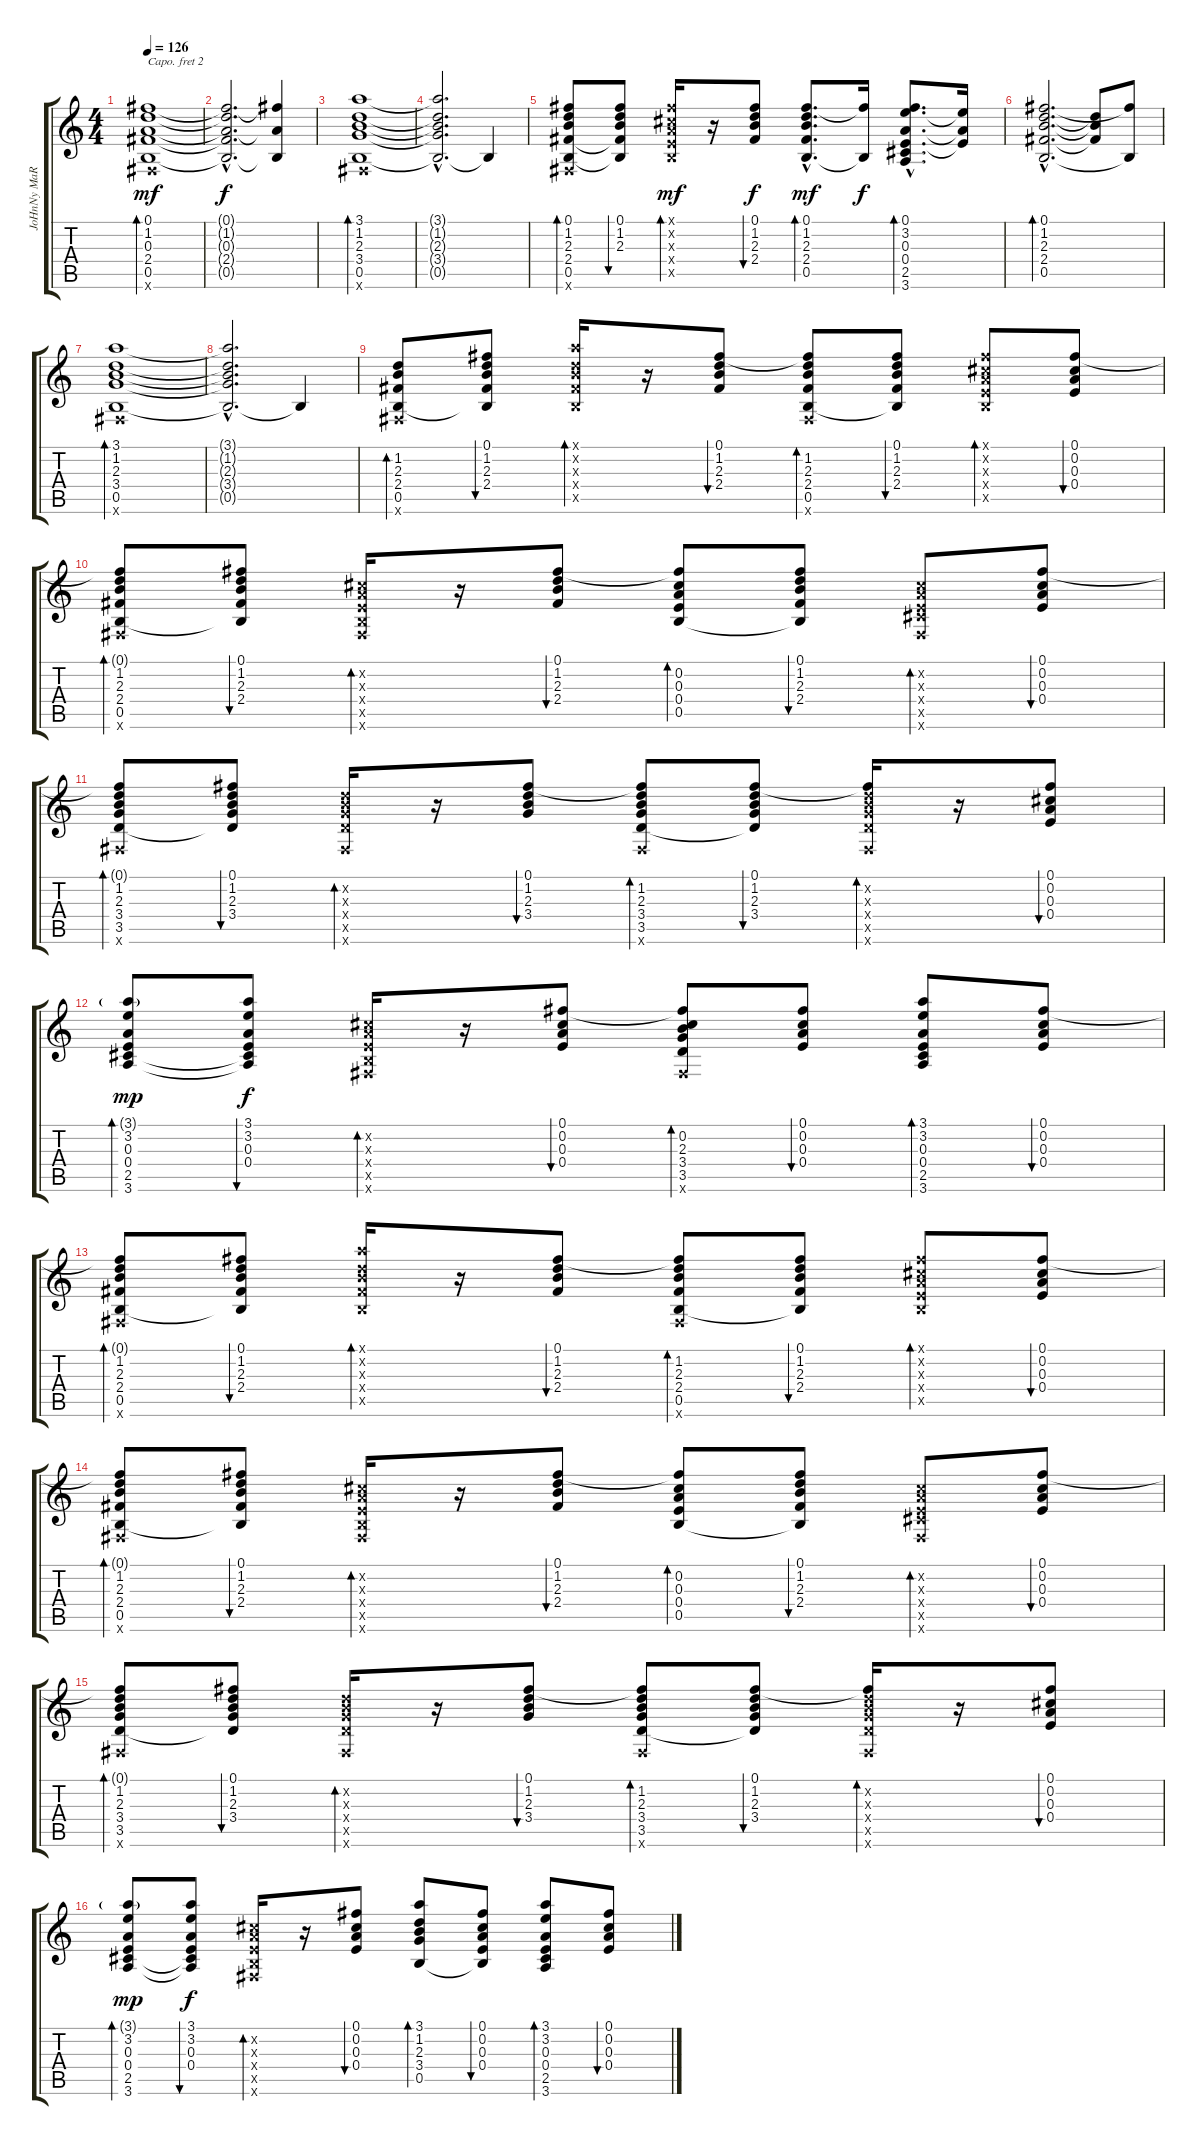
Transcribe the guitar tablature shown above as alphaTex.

\track ("JoHnNy MaRr" "JoHnNy MaR") {instrument acousticguitarsteel}
\staff {score tabs}
\capo 2
\tuning (E4 B3 G3 D3 A2 E2) {hide}
\ts (4 4)
\tempo 126
\clef g2
\ks c
(0.1 1.2 0.3 2.4 0.5 0.6{x}).1{bd 120 dy mf} |
(0.1{hac t} 1.2{hac t} 0.3{hac t} 2.4{hac t} 0.5{hac t}).2{d dy f} (0.1{t} 0.3{t} 0.5{t}).4 |
(3.1 1.2 2.3 3.4 0.5 0.6{x}).1{bd 120} |
(3.1{hac t} 1.2{hac t} 2.3{hac t} 3.4{hac t} 0.5{hac t}).2{d} 0.5{t}.4 |
(0.1 1.2 2.3 2.4 0.5 0.6{x}).8{bd 60 volume 10} (0.1 1.2 2.3 2.4{t} 0.5{t}).8{bu 60} (0.1{x} 0.2{x} 0.3{x} 0.4{x} 0.5{x}).16{bd 60 dy mf} r.16 (0.1 1.2 2.3 2.4).8{bu 60 dy f} (0.1{hac} 1.2{hac} 2.3{hac} 2.4{hac} 0.5{hac}).8{d bd 60 dy mf} (0.1{t} 0.5{t}).16{dy f} (0.1{hac} 3.2{hac} 0.3{hac} 0.4{hac} 2.5{hac} 3.6{hac}).8{d bd 60} (3.2{t} 0.3{t} 0.4{t}).16 |
(0.1{hac} 1.2{hac} 2.3{hac} 2.4{hac} 0.5{hac}).2{d bd 60} (1.2{t} 2.3{t} 2.4{t}).8 (0.1{t} 0.5{t}).8 |
(3.1 1.2 2.3 3.4 0.5 0.6{x}).1{bd 120} |
(3.1{hac t} 1.2{hac t} 2.3{hac t} 3.4{hac t} 0.5{hac t}).2{d} 0.5{t}.4 |
(1.2 2.3 2.4 0.5 0.6{x}).8{bd 30 volume 9 balance 8} (0.1 1.2 2.3 2.4 0.5{t}).8{bu 60} (3.1{x} 1.2{x} 2.3{x} 2.4{x} 0.5{x}).16{bd 60 volume 10} r.16 (0.1 1.2 2.3 2.4).8{bu 60 volume 9} (0.1{t} 1.2 2.3 2.4 0.5 0.6{x}).8{bd 60} (0.1 1.2 2.3 2.4 0.5{t}).8{bu 60} (0.1{x} 0.2{x} 0.3{x} 0.4{x} 0.5{x}).8{bd 60 volume 10} (0.1 0.2 0.3 0.4).8{bu 60 volume 9} |
(0.1{t} 1.2 2.3 2.4 0.5 0.6{x}).8{bd 60} (0.1 1.2 2.3 2.4 0.5{t}).8{bu 60} (0.2{x} 0.3{x} 0.4{x} 0.5{x} 0.6{x}).16{bd 60 volume 10} r.16 (0.1 1.2 2.3 2.4).8{bu 60 volume 9} (0.1{t} 0.2 0.3 0.4 0.5).8{bd 60} (0.1 1.2 2.3 2.4 0.5{t}).8{bu 60} (0.2{x} 0.3{x} 0.4{x} 2.5{x} 0.6{x}).8{bd 60 volume 10} (0.1 0.2 0.3 0.4).8{bu 60 volume 9} |
(0.1{t} 1.2 2.3 3.4 3.5 0.6{x}).8{bd 60} (0.1 1.2 2.3 3.4 3.5{t}).8{bu 60} (1.2{x} 2.3{x} 3.4{x} 3.5{x} 0.6{x}).16{bd 60 volume 10} r.16 (0.1 1.2 2.3 3.4).8{bu 60 volume 9} (0.1{t} 1.2 2.3 3.4 3.5 0.6{x}).8{bd 60} (0.1 1.2 2.3 3.4 3.5{t}).8{bu 60} (0.1{t} 1.2{x} 2.3{x} 3.4{x} 3.5{x} 0.6{x}).16{bd 60 volume 10} r.16 (0.1 0.2 0.3 0.4).8{bu 60 volume 9} |
(3.1{g} 3.2 0.3 0.4 2.5 3.6).8{bd 60 dy mp} (3.1 3.2 0.3 0.4 2.5{t} 3.6{t}).8{bu 60 dy f} (0.2{x} 0.3{x} 0.4{x} 0.5{x} 0.6{x}).16{bd 60 volume 10} r.16 (0.1 0.2 0.3 0.4).8{bu 60 volume 9} (0.1{t} 0.2 2.3 3.4 3.5 0.6{x}).8{bd 60} (0.1 0.2 0.3 0.4).8{bu 60} (3.1 3.2 0.3 0.4 2.5 3.6).8{bd 60 volume 10} (0.1 0.2 0.3 0.4).8{bu 60 volume 9} |
(0.1{t} 1.2 2.3 2.4 0.5 0.6{x}).8{bd 30 volume 9 balance 8} (0.1 1.2 2.3 2.4 0.5{t}).8{bu 60} (3.1{x} 1.2{x} 2.3{x} 2.4{x} 0.5{x}).16{bd 60 volume 10} r.16 (0.1 1.2 2.3 2.4).8{bu 60 volume 9} (0.1{t} 1.2 2.3 2.4 0.5 0.6{x}).8{bd 60} (0.1 1.2 2.3 2.4 0.5{t}).8{bu 60} (0.1{x} 0.2{x} 0.3{x} 0.4{x} 0.5{x}).8{bd 60 volume 10} (0.1 0.2 0.3 0.4).8{bu 60 volume 9} |
(0.1{t} 1.2 2.3 2.4 0.5 0.6{x}).8{bd 60} (0.1 1.2 2.3 2.4 0.5{t}).8{bu 60} (0.2{x} 0.3{x} 0.4{x} 0.5{x} 0.6{x}).16{bd 60 volume 10} r.16 (0.1 1.2 2.3 2.4).8{bu 60 volume 9} (0.1{t} 0.2 0.3 0.4 0.5).8{bd 60} (0.1 1.2 2.3 2.4 0.5{t}).8{bu 60} (0.2{x} 0.3{x} 0.4{x} 2.5{x} 0.6{x}).8{bd 60 volume 10} (0.1 0.2 0.3 0.4).8{bu 60 volume 9} |
(0.1{t} 1.2 2.3 3.4 3.5 0.6{x}).8{bd 60} (0.1 1.2 2.3 3.4 3.5{t}).8{bu 60} (1.2{x} 2.3{x} 3.4{x} 3.5{x} 0.6{x}).16{bd 60 volume 10} r.16 (0.1 1.2 2.3 3.4).8{bu 60 volume 9} (0.1{t} 1.2 2.3 3.4 3.5 0.6{x}).8{bd 60} (0.1 1.2 2.3 3.4 3.5{t}).8{bu 60} (0.1{t} 1.2{x} 2.3{x} 3.4{x} 3.5{x} 0.6{x}).16{bd 60 volume 10} r.16 (0.1 0.2 0.3 0.4).8{bu 60 volume 9} |
(3.1{g} 3.2 0.3 0.4 2.5 3.6).8{bd 60 dy mp} (3.1 3.2 0.3 0.4 2.5{t} 3.6{t}).8{bu 60 dy f} (0.2{x} 0.3{x} 0.4{x} 0.5{x} 0.6{x}).16{bd 60 volume 10} r.16 (0.1 0.2 0.3 0.4).8{bu 60 volume 9} (3.1 1.2 2.3 3.4 0.5).8{bd 60} (0.1 0.2 0.3 0.4 0.5{t}).8{bu 60} (3.1 3.2 0.3 0.4 2.5 3.6).8{bd 60 volume 10} (0.1 0.2 0.3 0.4).8{bu 60 volume 9}
